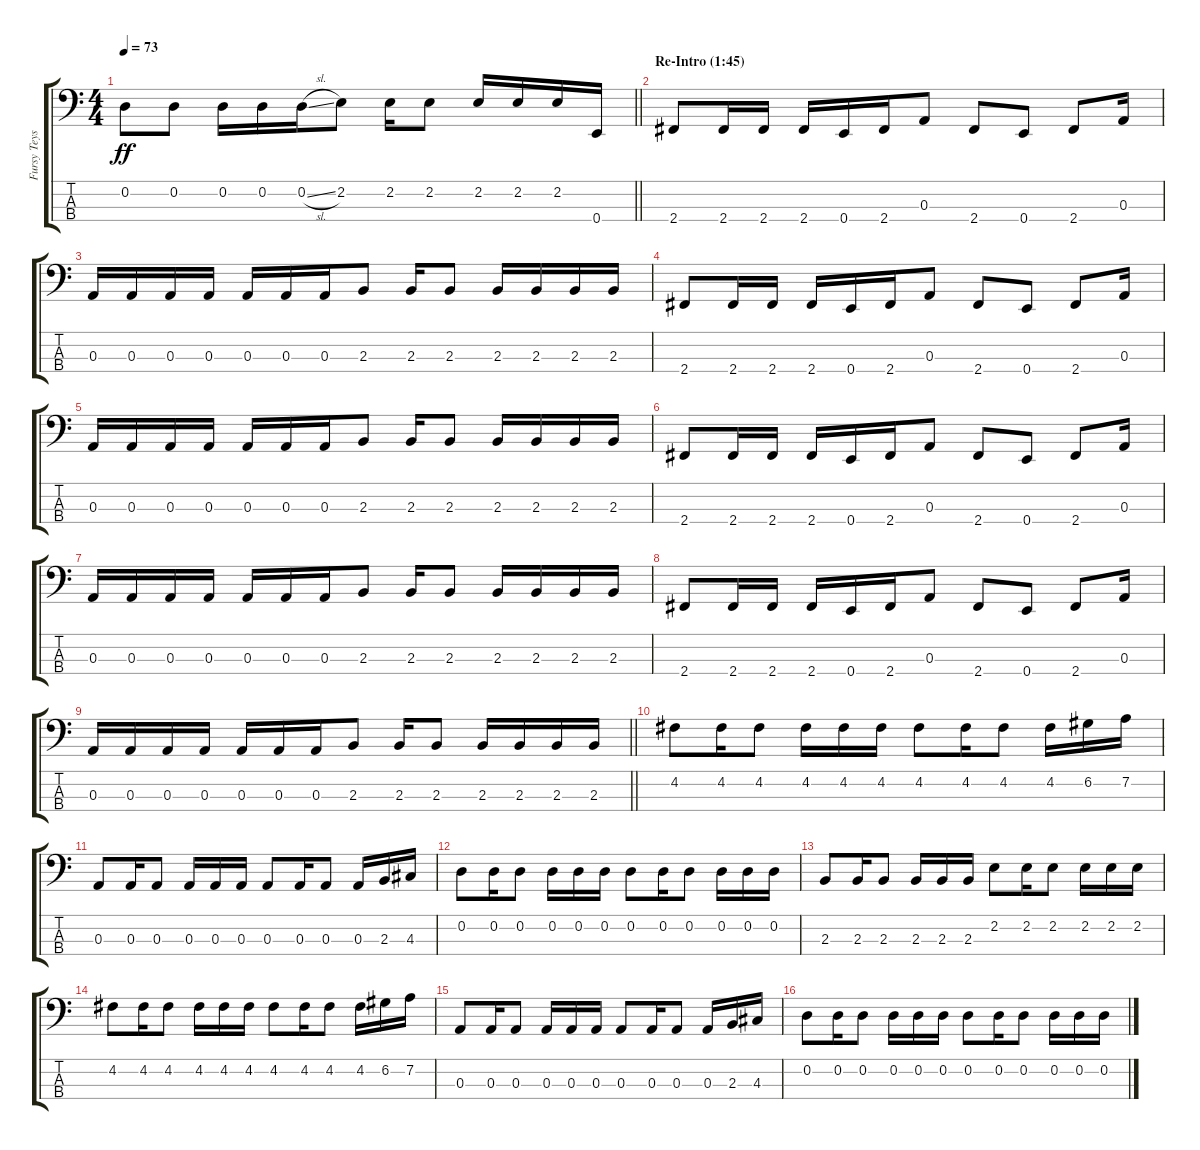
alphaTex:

\track ("Fursy Teyssier" "Fursy Teys") {instrument electricbassfinger}
\staff {score tabs}
\tuning (G2 D2 A1 E1) {hide}
\ts (4 4)
\tempo 73
\clef f4
\barLineRight lightlight
\ks c
0.2.8{dy ff} 0.2.8 0.2.16 0.2.16 0.2{sl}.16 2.2.8 2.2.16 2.2.8 2.2.16 2.2.16 2.2.16 0.4.16 |
\section ("" "Re-Intro (1:45)")
2.4.8 2.4.16 2.4.16 2.4.16 0.4.16 2.4.16 0.3.8 2.4.8 0.4.8 2.4.8 0.3.16 |
0.3.16 0.3.16 0.3.16 0.3.16 0.3.16 0.3.16 0.3.16 2.3.8 2.3.16 2.3.8 2.3.16 2.3.16 2.3.16 2.3.16 |
2.4.8 2.4.16 2.4.16 2.4.16 0.4.16 2.4.16 0.3.8 2.4.8 0.4.8 2.4.8 0.3.16 |
0.3.16 0.3.16 0.3.16 0.3.16 0.3.16 0.3.16 0.3.16 2.3.8 2.3.16 2.3.8 2.3.16 2.3.16 2.3.16 2.3.16 |
2.4.8 2.4.16 2.4.16 2.4.16 0.4.16 2.4.16 0.3.8 2.4.8 0.4.8 2.4.8 0.3.16 |
0.3.16 0.3.16 0.3.16 0.3.16 0.3.16 0.3.16 0.3.16 2.3.8 2.3.16 2.3.8 2.3.16 2.3.16 2.3.16 2.3.16 |
2.4.8 2.4.16 2.4.16 2.4.16 0.4.16 2.4.16 0.3.8 2.4.8 0.4.8 2.4.8 0.3.16 |
\barLineRight lightlight
0.3.16 0.3.16 0.3.16 0.3.16 0.3.16 0.3.16 0.3.16 2.3.8 2.3.16 2.3.8 2.3.16 2.3.16 2.3.16 2.3.16 |
\section ("" "")
4.2.8 4.2.16 4.2.8 4.2.16 4.2.16 4.2.16 4.2.8 4.2.16 4.2.8 4.2.16 6.2.16 7.2.16 |
0.3.8 0.3.16 0.3.8 0.3.16 0.3.16 0.3.16 0.3.8 0.3.16 0.3.8 0.3.16 2.3.16 4.3.16 |
0.2.8 0.2.16 0.2.8 0.2.16 0.2.16 0.2.16 0.2.8 0.2.16 0.2.8 0.2.16 0.2.16 0.2.16 |
2.3.8 2.3.16 2.3.8 2.3.16 2.3.16 2.3.16 2.2.8 2.2.16 2.2.8 2.2.16 2.2.16 2.2.16 |
4.2.8 4.2.16 4.2.8 4.2.16 4.2.16 4.2.16 4.2.8 4.2.16 4.2.8 4.2.16 6.2.16 7.2.16 |
0.3.8 0.3.16 0.3.8 0.3.16 0.3.16 0.3.16 0.3.8 0.3.16 0.3.8 0.3.16 2.3.16 4.3.16 |
0.2.8 0.2.16 0.2.8 0.2.16 0.2.16 0.2.16 0.2.8 0.2.16 0.2.8 0.2.16 0.2.16 0.2.16
